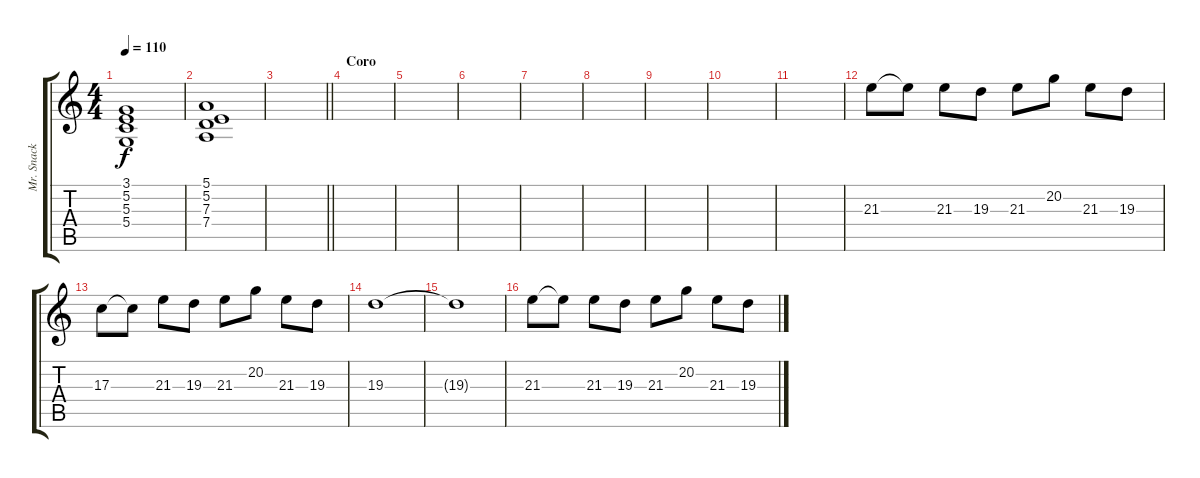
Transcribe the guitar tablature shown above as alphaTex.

\track ("Mr. Snack Efectos" "Mr. Snack ") {instrument seashore}
\staff {score tabs}
\tuning (E4 B3 G3 D3 A2 E2) {hide}
\ts (4 4)
\tempo 110
\clef g2
\ks c
(3.1 5.2 5.3 5.4).1{dy f} |
(5.1 5.2 7.3 7.4).1 |
\barLineRight lightlight
|
\section ("" "Coro")
|
|
|
|
|
|
|
|
21.3.8{volume 10 instrument stringensemble1} 21.3{t}.8 21.3.8{volume 10 instrument stringensemble1} 19.3.8 21.3.8 20.2.8 21.3.8 19.3.8 |
17.3.8{volume 10 instrument stringensemble1} 17.3{t}.8 21.3.8{volume 10 instrument stringensemble1} 19.3.8 21.3.8 20.2.8 21.3.8 19.3.8 |
19.3.1 |
19.3{t}.1 |
21.3.8{volume 10 instrument stringensemble1} 21.3{t}.8 21.3.8{volume 10 instrument stringensemble1} 19.3.8 21.3.8 20.2.8 21.3.8 19.3.8
